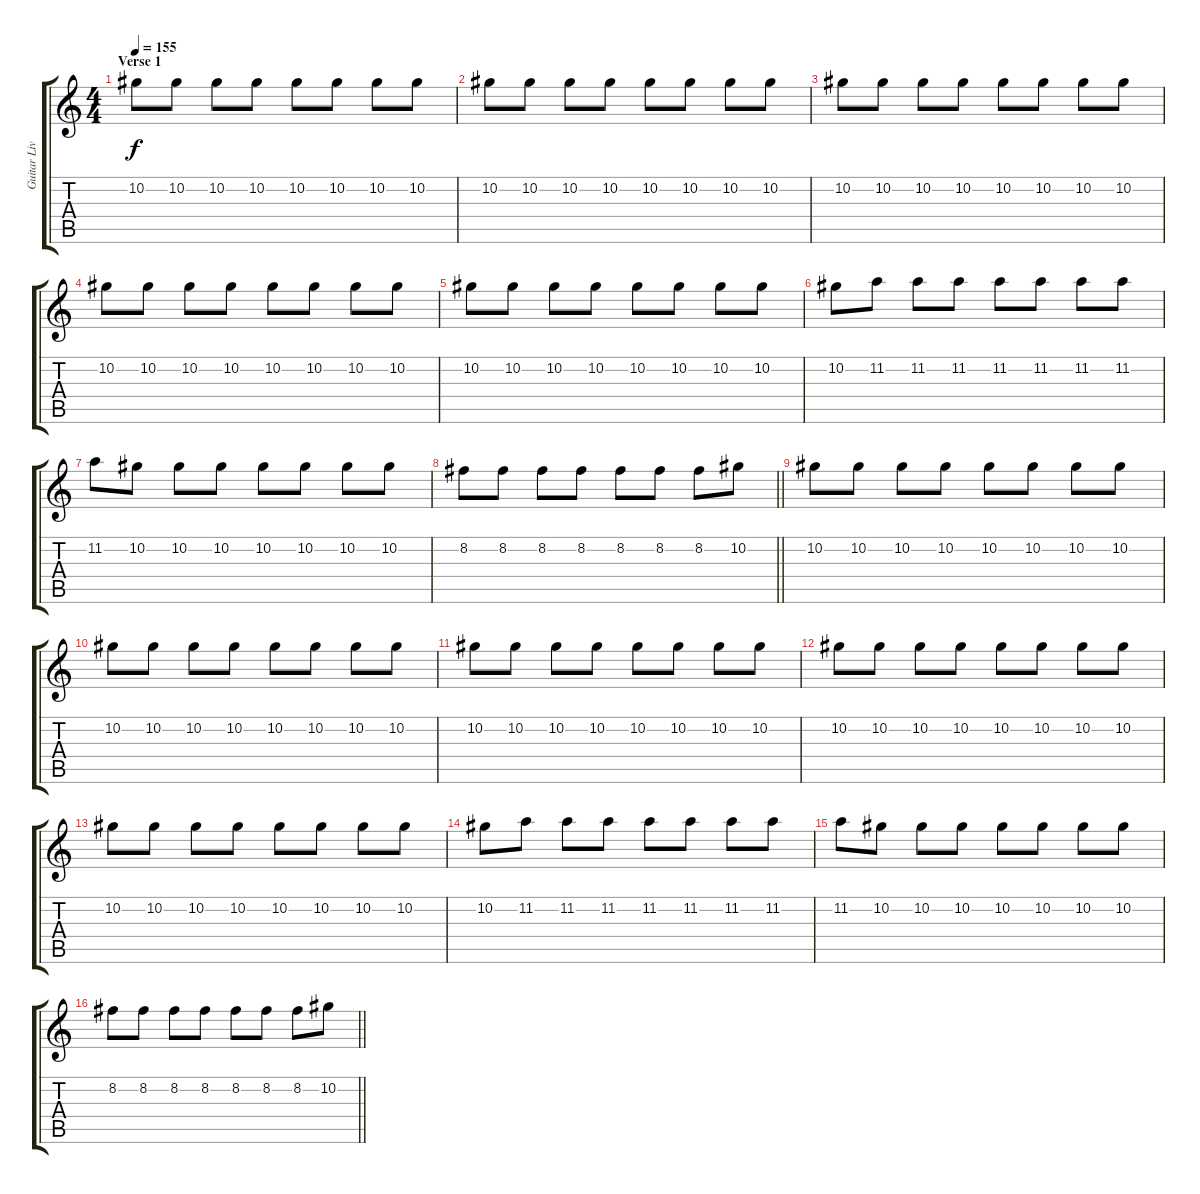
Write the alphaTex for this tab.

\track ("Guitar Live (-1/2 step version)" "Guitar Liv") {mute instrument acousticguitarsteel}
\staff {score tabs}
\tuning (Eb4 Bb3 Gb3 Db3 Ab2 Db2) {hide}
\ts (4 4)
\section ("" "Verse 1")
\tempo 155
\clef g2
\ks c
10.2.8{dy f volume 9} 10.2.8 10.2.8 10.2.8 10.2.8 10.2.8 10.2.8 10.2.8 |
10.2.8 10.2.8 10.2.8 10.2.8 10.2.8 10.2.8 10.2.8 10.2.8 |
10.2.8 10.2.8 10.2.8 10.2.8 10.2.8 10.2.8 10.2.8 10.2.8 |
10.2.8 10.2.8 10.2.8 10.2.8 10.2.8 10.2.8 10.2.8 10.2.8 |
10.2.8 10.2.8 10.2.8 10.2.8 10.2.8 10.2.8 10.2.8 10.2.8 |
10.2.8 11.2.8 11.2.8 11.2.8 11.2.8 11.2.8 11.2.8 11.2.8 |
11.2.8 10.2.8 10.2.8 10.2.8 10.2.8 10.2.8 10.2.8 10.2.8 |
\barLineRight lightlight
8.2.8 8.2.8 8.2.8 8.2.8 8.2.8 8.2.8 8.2.8 10.2.8 |
10.2.8 10.2.8 10.2.8 10.2.8 10.2.8 10.2.8 10.2.8 10.2.8 |
10.2.8 10.2.8 10.2.8 10.2.8 10.2.8 10.2.8 10.2.8 10.2.8 |
10.2.8 10.2.8 10.2.8 10.2.8 10.2.8 10.2.8 10.2.8 10.2.8 |
10.2.8 10.2.8 10.2.8 10.2.8 10.2.8 10.2.8 10.2.8 10.2.8 |
10.2.8 10.2.8 10.2.8 10.2.8 10.2.8 10.2.8 10.2.8 10.2.8 |
10.2.8 11.2.8 11.2.8 11.2.8 11.2.8 11.2.8 11.2.8 11.2.8 |
11.2.8 10.2.8 10.2.8 10.2.8 10.2.8 10.2.8 10.2.8 10.2.8 |
\barLineRight lightlight
8.2.8 8.2.8 8.2.8 8.2.8 8.2.8 8.2.8 8.2.8 10.2.8
